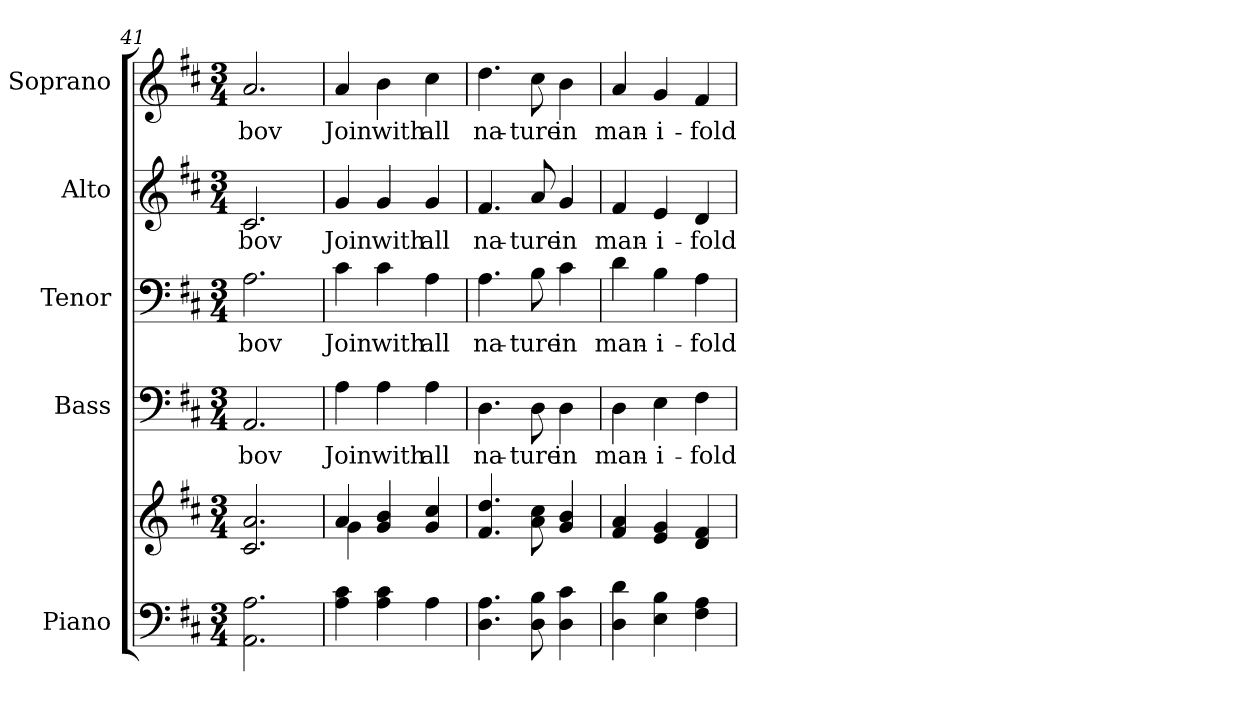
**kern	**kern	**kern	**text	**kern	**text	**kern	**text	**kern	**text
*part5	*part5	*part4	*part4	*part3	*part3	*part2	*part2	*part1	*part1
*staff6	*staff5	*staff4	*staff4	*staff3	*staff3	*staff2	*staff2	*staff1	*staff1
*I"Piano	*	*I"Bass	*	*I"Tenor	*	*I"Alto	*	*I"Soprano	*
*I'Pno.	*	*I'B.	*	*I'T.	*	*I'A.	*	*I'S.	*
*clefF4	*clefG2	*clefF4	*	*clefF4	*	*clefG2	*	*clefG2	*
*k[f#c#]	*k[f#c#]	*k[f#c#]	*	*k[f#c#]	*	*k[f#c#]	*	*k[f#c#]	*
*D:	*D:	*D:	*	*D:	*	*D:	*	*D:	*
*M3/4	*M3/4	*M3/4	*	*M3/4	*	*M3/4	*	*M3/4	*
=41	=41	=41	=41	=41	=41	=41	=41	=41	=41
!	!	!	!LO:LY:b:color=#000000	!	!	!	!	!	!
!	!	!	!	!	!LO:LY:b:color=#000000	!	!	!	!
!	!	!	!	!	!	!	!LO:LY:b:color=#000000	!	!
!	!	!	!	!	!	!	!	!	!LO:LY:b:color=#000000
2.AAi\ 2.Ai	2.c#i/ 2.ai	2.AAi/	-bov	2.Ai\	-bov	2.c#i/	-bov	2.ai/	-bov
!!LO:PB:g=z
=42	=42	=42	=42	=42	=42	=42	=42	=42	=42
*	*^	*	*	*	*	*	*	*	*
!	!	!	!	!LO:LY:b:color=#000000	!	!	!	!	!	!
!	!	!	!	!	!	!LO:LY:b:color=#000000	!	!	!	!
!	!	!	!	!	!	!	!	!LO:LY:b:color=#000000	!	!
!	!	!	!	!	!	!	!	!	!	!LO:LY:b:color=#000000
4Ai\ 4c#i	4ai/	4gi\	4Ai\	Join	4c#i\	Join	4gi/	Join	4ai/	Join
!	!	!	!	!LO:LY:b:color=#000000	!	!	!	!	!	!
!	!	!	!	!	!	!LO:LY:b:color=#000000	!	!	!	!
!	!	!	!	!	!	!	!	!LO:LY:b:color=#000000	!	!
!	!	!	!	!	!	!	!	!	!	!LO:LY:b:color=#000000
4Ai\ 4c#i	4gi/ 4bi	4ryy	4Ai\	with	4c#i\	with	4gi/	with	4bi\	with
!	!	!	!	!LO:LY:b:color=#000000	!	!	!	!	!	!
!	!	!	!	!	!	!LO:LY:b:color=#000000	!	!	!	!
!	!	!	!	!	!	!	!	!LO:LY:b:color=#000000	!	!
!	!	!	!	!	!	!	!	!	!	!LO:LY:b:color=#000000
4Ai\	4gi/ 4cc#i	4ryy	4Ai\	all	4Ai\	all	4gi/	all	4cc#i\	all
*	*v	*v	*	*	*	*	*	*	*	*
=43	=43	=43	=43	=43	=43	=43	=43	=43	=43
*	*^	*	*	*	*	*	*	*	*
!	!	!	!	!LO:LY:b:color=#000000	!	!	!	!	!	!
*	*v	*v	*	*	*	*	*	*	*	*
*	*^	*	*	*	*	*	*	*	*
!	!	!	!	!	!	!LO:LY:b:color=#000000	!	!	!	!
*	*v	*v	*	*	*	*	*	*	*	*
*	*^	*	*	*	*	*	*	*	*
!	!	!	!	!	!	!	!	!LO:LY:b:color=#000000	!	!
*	*v	*v	*	*	*	*	*	*	*	*
*	*^	*	*	*	*	*	*	*	*
!	!	!	!	!	!	!	!	!	!	!LO:LY:b:color=#000000
*	*v	*v	*	*	*	*	*	*	*	*
4.Di\ 4.Ai	4.f#i/ 4.ddi	4.Di\	na-	4.Ai\	na-	4.f#i/	na-	4.ddi\	na-
!	!	!	!LO:LY:b:color=#000000	!	!	!	!	!	!
!	!	!	!	!	!LO:LY:b:color=#000000	!	!	!	!
!	!	!	!	!	!	!	!LO:LY:b:color=#000000	!	!
!	!	!	!	!	!	!	!	!	!LO:LY:b:color=#000000
8Di\ 8Bi	8ai\ 8cc#i	8Di\	-ture	8Bi\	-ture	8ai/	-ture	8cc#i\	-ture
!	!	!	!LO:LY:b:color=#000000	!	!	!	!	!	!
!	!	!	!	!	!LO:LY:b:color=#000000	!	!	!	!
!	!	!	!	!	!	!	!LO:LY:b:color=#000000	!	!
!	!	!	!	!	!	!	!	!	!LO:LY:b:color=#000000
4Di\ 4c#i	4gi/ 4bi	4Di\	in	4c#i\	in	4gi/	in	4bi\	in
=44	=44	=44	=44	=44	=44	=44	=44	=44	=44
!	!	!	!LO:LY:b:color=#000000	!	!	!	!	!	!
!	!	!	!	!	!LO:LY:b:color=#000000	!	!	!	!
!	!	!	!	!	!	!	!LO:LY:b:color=#000000	!	!
!	!	!	!	!	!	!	!	!	!LO:LY:b:color=#000000
4Di\ 4di	4f#i/ 4ai	4Di\	man-	4di\	man-	4f#i/	man-	4ai/	man-
!	!	!	!LO:LY:b:color=#000000	!	!	!	!	!	!
!	!	!	!	!	!LO:LY:b:color=#000000	!	!	!	!
!	!	!	!	!	!	!	!LO:LY:b:color=#000000	!	!
!	!	!	!	!	!	!	!	!	!LO:LY:b:color=#000000
4Ei\ 4Bi	4ei/ 4gi	4Ei\	-i-	4Bi\	-i-	4ei/	-i-	4gi/	-i-
!	!	!	!LO:LY:b:color=#000000	!	!	!	!	!	!
!	!	!	!	!	!LO:LY:b:color=#000000	!	!	!	!
!	!	!	!	!	!	!	!LO:LY:b:color=#000000	!	!
!	!	!	!	!	!	!	!	!	!LO:LY:b:color=#000000
4F#i\ 4Ai	4di/ 4f#i	4F#i\	-fold	4Ai\	-fold	4di/	-fold	4f#i/	-fold
=	=	=	=	=	=	=	=	=	=
*-	*-	*-	*-	*-	*-	*-	*-	*-	*-
